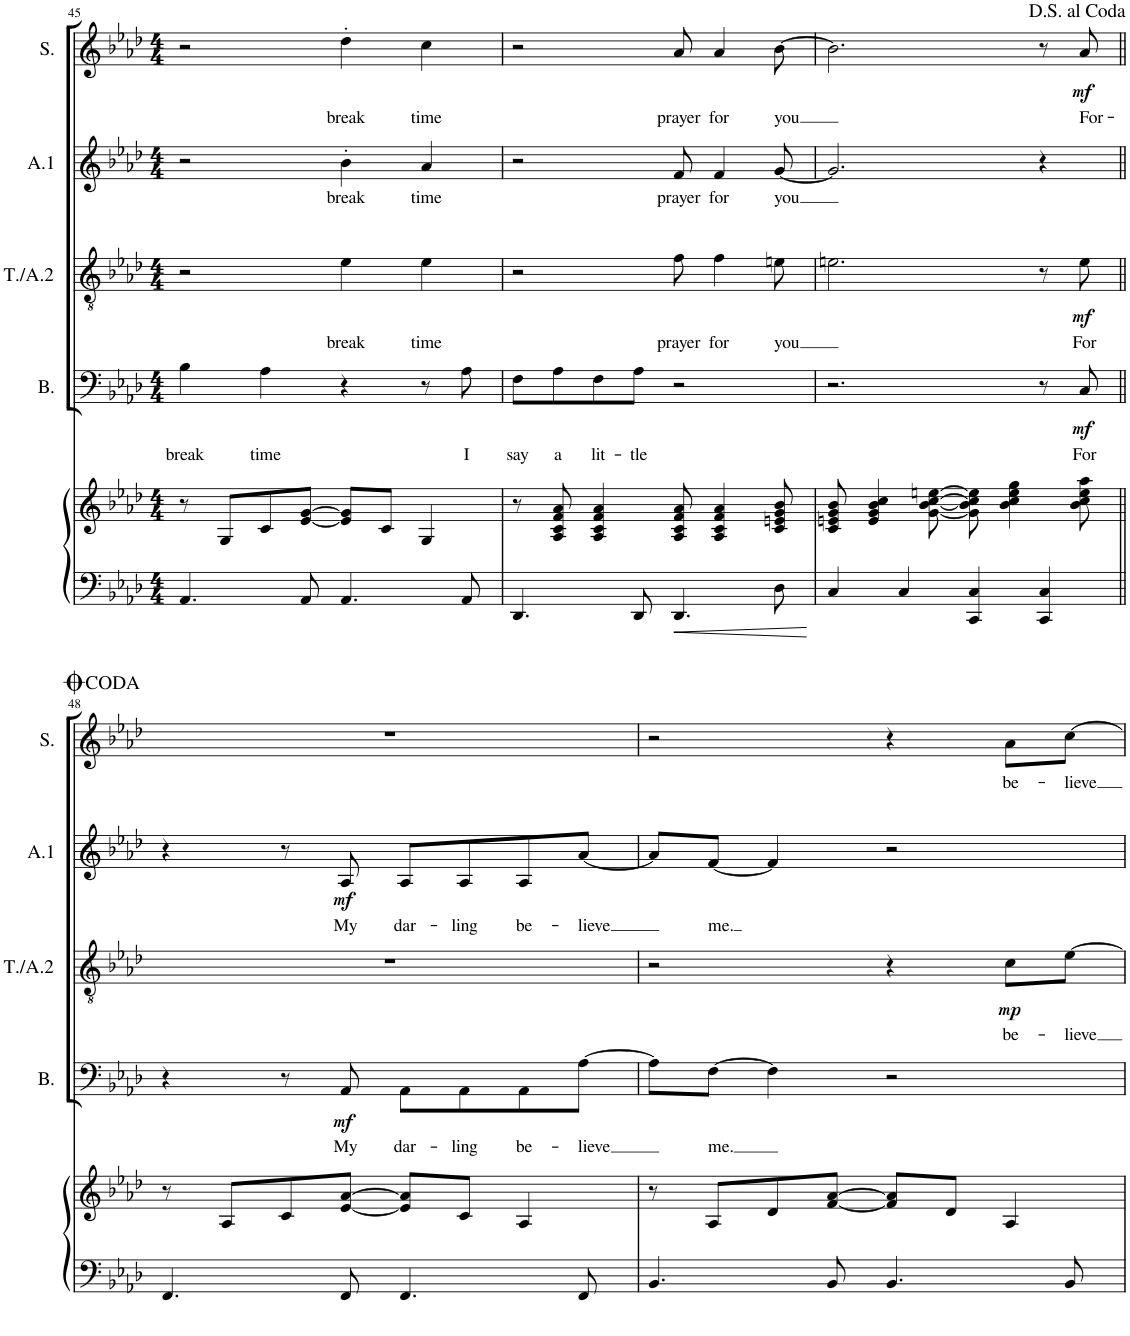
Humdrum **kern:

**kern	**kern	**kern	**text	**dynam	**kern	**text	**dynam	**kern	**text	**dynam	**kern	**text	**dynam
*part5	*part5	*part4	*part4	*part4	*part3	*part3	*part3	*part2	*part2	*part2	*part1	*part1	*part1
*staff6	*staff5	*staff4	*staff4	*staff4	*staff3	*staff3	*staff3	*staff2	*staff2	*staff2	*staff1	*staff1	*staff1
*I"Piano	*	*I"Bass	*	*	*I"Tenor/Alto 2	*	*	*I"Alto 1	*	*	*I"Soprano	*	*
*I'Pno	*	*I'B.	*	*	*I'T./A.2	*	*	*I'A.1	*	*	*I'S.	*	*
!!LO:PB:g=z
*clefF4	*clefG2	*clefF4	*	*	*clefGv2	*	*	*clefG2	*	*	*clefG2	*	*
*k[b-e-a-d-]	*k[b-e-a-d-]	*k[b-e-a-d-]	*	*	*k[b-e-a-d-]	*	*	*k[b-e-a-d-]	*	*	*k[b-e-a-d-]	*	*
*M4/4	*M4/4	*M4/4	*	*	*M4/4	*	*	*M4/4	*	*	*M4/4	*	*
=45	=45	=45	=45	=45	=45	=45	=45	=45	=45	=45	=45	=45	=45
!	!	!	!LO:LY:b	!	!	!	!	!	!	!	!	!	!
4.AA-/	8r	4B-\	break	.	2r	.	.	2r	.	.	2r	.	.
.	8G/L	.	.	.	.	.	.	.	.	.	.	.	.
!	!	!	!LO:LY:b	!	!	!	!	!	!	!	!	!	!
.	8c/	4A-\	time	.	.	.	.	.	.	.	.	.	.
8AA-/	[8e-/ [8g/J	.	.	.	.	.	.	.	.	.	.	.	.
!	!	!	!	!	!	!LO:LY:b	!	!	!LO:LY:b	!	!	!LO:LY:b	!
4.AA-/	8e-/] 8g/]L	4r	.	.	4e-\	break	.	4b-'\	break	.	4dd-'\	break	.
.	8c/J	.	.	.	.	.	.	.	.	.	.	.	.
!	!	!	!	!	!	!LO:LY:b	!	!	!LO:LY:b	!	!	!LO:LY:b	!
.	4G/	8r	.	.	4e-\	time	.	4a-/	time	.	4cc\	time	.
!	!	!	!LO:LY:b	!	!	!	!	!	!	!	!	!	!
8AA-/	.	8A-\	I	.	.	.	.	.	.	.	.	.	.
=46	=46	=46	=46	=46	=46	=46	=46	=46	=46	=46	=46	=46	=46
!	!	!	!LO:LY:b	!	!	!	!	!	!	!	!	!	!
4.DD-/	8r	8F\L	say	.	2r	.	.	2r	.	.	2r	.	.
!	!	!	!LO:LY:b	!	!	!	!	!	!	!	!	!	!
.	8A-/ 8c/ 8f/ 8a-/	8A-\	a	.	.	.	.	.	.	.	.	.	.
!	!	!	!LO:LY:b	!	!	!	!	!	!	!	!	!	!
.	4A-/ 4c/ 4f/ 4a-/	8F\	lit-	.	.	.	.	.	.	.	.	.	.
!	!	!	!LO:LY:b	!	!	!	!	!	!	!	!	!	!
8DD-/	.	8A-\J	-tle	.	.	.	.	.	.	.	.	.	.
!	!	!	!	!	!	!LO:LY:b	!	!	!LO:LY:b	!	!	!LO:LY:b	!
4.DD-/	8A-/ 8c/ 8f/ 8a-/	2r	.	.	8f\	prayer	.	8f/	prayer	.	8a-/	prayer	.
!	!	!	!	!	!	!LO:LY:b	!	!	!LO:LY:b	!	!	!LO:LY:b	!
.	4A-/ 4c/ 4f/ 4a-/	.	.	.	4f\	for	.	4f/	for	.	4a-/	for	.
!	!	!	!	!	!	!LO:LY:b	!	!	!LO:LY:b	!	!	!LO:LY:b	!
8D-\	8c/ 8en/ 8g/ 8b-/	.	.	.	8en\	you	.	[8g/	you	.	[8b-\	you	.
=47	=47	=47	=47	=47	=47	=47	=47	=47	=47	=47	=47	=47	=47
4C/	8c/ 8en/ 8g/ 8b-/	2.r	.	.	2.en\	.	.	2.g/]	.	.	2.b-\]	.	.
.	4e/ 4g/ 4b-/ 4cc/	.	.	.	.	.	.	.	.	.	.	.	.
4C/	.	.	.	.	.	.	.	.	.	.	.	.	.
.	[8g\ [8b-\ [8cc\ [8een\	.	.	.	.	.	.	.	.	.	.	.	.
4CC/ 4C/	8g\] 8b-\] 8cc\] 8ee\]	.	.	.	.	.	.	.	.	.	.	.	.
.	4b-\ 4cc\ 4ee\ 4gg\	.	.	.	.	.	.	.	.	.	.	.	.
4CC/ 4C/	.	8r	.	.	8r	.	.	4r	.	.	8r	.	.
!	!	!	!LO:LY:b	!LO:DY:b	!	!LO:LY:b	!LO:DY:b	!	!	!	!	!LO:LY:b	!LO:DY:b
.	8b-\ 8cc\ 8ee\ 8aa-\	8C/	For	mf	8e\	For	mf	.	.	.	8a-/	For-	mf
!!LO:LB:g=z
=48||	=48||	=48||	=48||	=48||	=48||	=48||	=48||	=48||	=48||	=48||	=48||	=48||	=48||
4.FF/	8r	4r	.	.	1r	.	.	4r	.	.	1r	.	.
.	8A-/L	.	.	.	.	.	.	.	.	.	.	.	.
.	8c/	8r	.	.	.	.	.	8r	.	.	.	.	.
!	!	!	!LO:LY:b	!LO:DY:b	!	!	!	!	!LO:LY:b	!LO:DY:b	!	!	!
8FF/	[8e-/ [8a-/J	8AA-/	My	mf	.	.	.	8A-/	My	mf	.	.	.
!	!	!	!LO:LY:b	!	!	!	!	!	!LO:LY:b	!	!	!	!
4.FF/	8e-/] 8a-/]L	8AA-\L	dar-	.	.	.	.	8A-/L	dar-	.	.	.	.
!	!	!	!LO:LY:b	!	!	!	!	!	!LO:LY:b	!	!	!	!
.	8c/J	8AA-\	-ling	.	.	.	.	8A-/	-ling	.	.	.	.
!	!	!	!LO:LY:b	!	!	!	!	!	!LO:LY:b	!	!	!	!
.	4A-/	8AA-\	be-	.	.	.	.	8A-/	be-	.	.	.	.
!	!	!	!LO:LY:b	!	!	!	!	!	!LO:LY:b	!	!	!	!
8FF/	.	[8A-\J	-lieve	.	.	.	.	[8a-/J	-lieve	.	.	.	.
=49	=49	=49	=49	=49	=49	=49	=49	=49	=49	=49	=49	=49	=49
4.BB-/	8r	8A-\L]	.	.	2r	.	.	8a-/L]	.	.	2r	.	.
!	!	!	!LO:LY:b	!	!	!	!	!	!LO:LY:b	!	!	!	!
.	8A-/L	[8F\J	me.	.	.	.	.	[8f/J	me.	.	.	.	.
.	8d-/	4F\]	.	.	.	.	.	4f/]	.	.	.	.	.
8BB-/	[8f/ [8a-/J	.	.	.	.	.	.	.	.	.	.	.	.
4.BB-/	8f/] 8a-/]L	2r	.	.	4r	.	.	2r	.	.	4r	.	.
.	8d-/J	.	.	.	.	.	.	.	.	.	.	.	.
!	!	!	!	!	!	!LO:LY:b	!LO:DY:b	!	!	!	!	!LO:LY:b	!
.	4A-/	.	.	.	8c\L	be-	mp	.	.	.	8a-\L	be-	.
!	!	!	!	!	!	!LO:LY:b	!	!	!	!	!	!LO:LY:b	!
8BB-/	.	.	.	.	[8e-\J	-lieve	.	.	.	.	[8cc\J	-lieve	.
=	=	=	=	=	=	=	=	=	=	=	=	=	=
*-	*-	*-	*-	*-	*-	*-	*-	*-	*-	*-	*-	*-	*-
